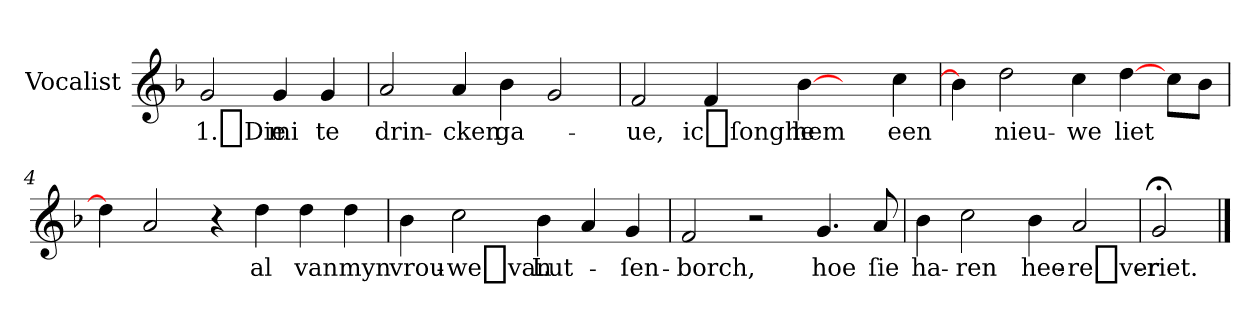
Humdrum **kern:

**kern	**text
*part1	*part1
*staff1	*staff1
*I"Vocalist	*
*k[b-]	*
=	=
2g	1._Die
4g	mi
4g	te
=1	=1
2a	drin-
4a	-cken
4b-	ga-
2g	.
=2	=2
2f	-ue,
4f	ic_ſonghe
[4b-	hem
4ryy	.
4cc	een
=3	=3
4b-]	.
2dd	nieu-
4cc	-we
[4dd	liet
8ccL	.
8b-J	.
=4	=4
4dd]	.
2a	.
4r	.
4dd	al
4dd	van
4dd	myn
=5	=5
4b-	vrou-
2cc	-we_van
4b-	Lut-
4a	.
4g	-ſen-
=6	=6
2f	-borch,
2r	.
4.g	hoe
8a	ſie
=7	=7
4b-	ha-
2cc	-ren
4b-	hee-
2a	-re_ver-
=8	=8
2g;<	-riet.
==	==
*-	*-
